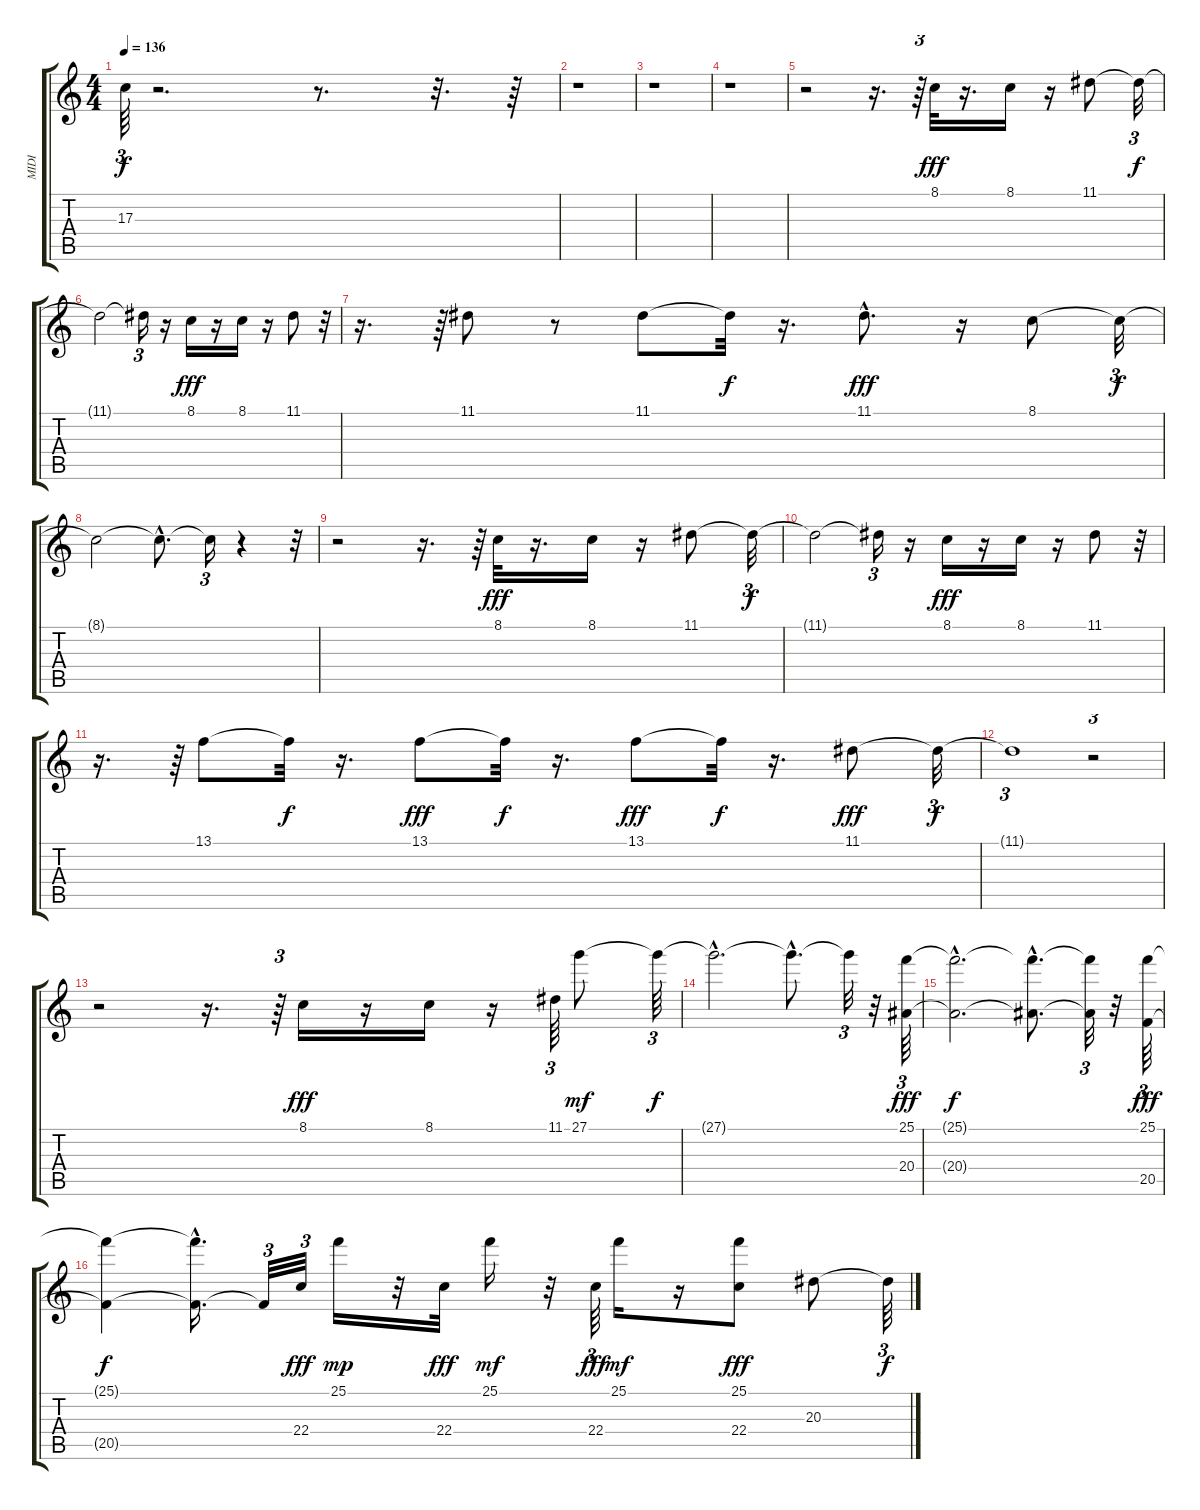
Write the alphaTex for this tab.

\track ("MIDI" "MIDI") {instrument panflute}
\staff {score tabs}
\tuning (E4 B3 G3 D3 A2 E2) {hide}
\ts (4 4)
\tempo 136
\clef g2
\ks c
17.3{t}.64{tu (3 2) dy f} r.2{d} r.8{d} r.32{d} r.64 |
r.1 |
r.1 |
r.1 |
r.2 r.16{d} r.64{tu (3 2)} 8.1.32{dy fff} r.16{d} 8.1.16 r.16 11.1.8 11.1{t}.32{tu (3 2) dy f} |
11.1{t}.2 11.1{t}.16{tu (3 2)} r.16 8.1.16{dy fff} r.16 8.1.16 r.16 11.1.8 r.32{tu (3 2)} |
r.16{d} r.64{tu (3 2)} 11.1.8 r.8 11.1.8 11.1{t}.32{dy f} r.16{d} 11.1{hac}.8{d dy fff} r.16 8.1.8 8.1{t}.32{tu (3 2) dy f} |
8.1{t}.2 8.1{hac t}.8{d} 8.1{t}.16{tu (3 2)} r.4 r.32{tu (3 2)} |
r.2 r.16{d} r.64{tu (3 2)} 8.1.32{dy fff} r.16{d} 8.1.16 r.16 11.1.8 11.1{t}.32{tu (3 2) dy f} |
11.1{t}.2 11.1{t}.16{tu (3 2)} r.16 8.1.16{dy fff} r.16 8.1.16 r.16 11.1.8 r.32{tu (3 2)} |
r.16{d} r.64{tu (3 2)} 13.1.8 13.1{t}.32{dy f} r.16{d} 13.1.8{dy fff} 13.1{t}.32{dy f} r.16{d} 13.1.8{dy fff} 13.1{t}.32{dy f} r.16{d} 11.1.8{dy fff} 11.1{t}.32{tu (3 2) dy f} |
11.1{t}.1{tu (3 2)} r.2{tu (3 2)} |
r.2 r.16{d} r.64{tu (3 2)} 8.1.16{dy fff} r.16 8.1.16 r.16 11.1.64{tu (3 2)} 27.1.8{dy mf} 27.1{t}.64{tu (3 2) dy f} |
27.1{hac t}.2{d} 27.1{hac t}.8{d} 27.1{t}.32{tu (3 2)} r.32 (25.1 20.4).64{tu (3 2) dy fff} |
(25.1{hac t} 20.4{hac t}).2{d dy f} (25.1{hac t} 20.4{hac t}).8{d} (25.1{t} 20.4{t}).32{tu (3 2)} r.32 (25.1 20.5).64{tu (3 2) dy fff} |
(25.1{t} 20.5{t}).4{dy f} (25.1{t} 20.5{hac t}).16{d} 20.5{t}.32{tu (3 2)} 22.4.32{tu (3 2) dy fff} 25.1.16{dy mp} r.32 22.4.32{dy fff} 25.1.16{dy mf} r.32 22.4.64{tu (3 2) dy fff} 25.1.16{dy mf} r.16 (25.1 22.4).8{dy fff} 20.3.8 20.3{t}.64{tu (3 2) dy f}
